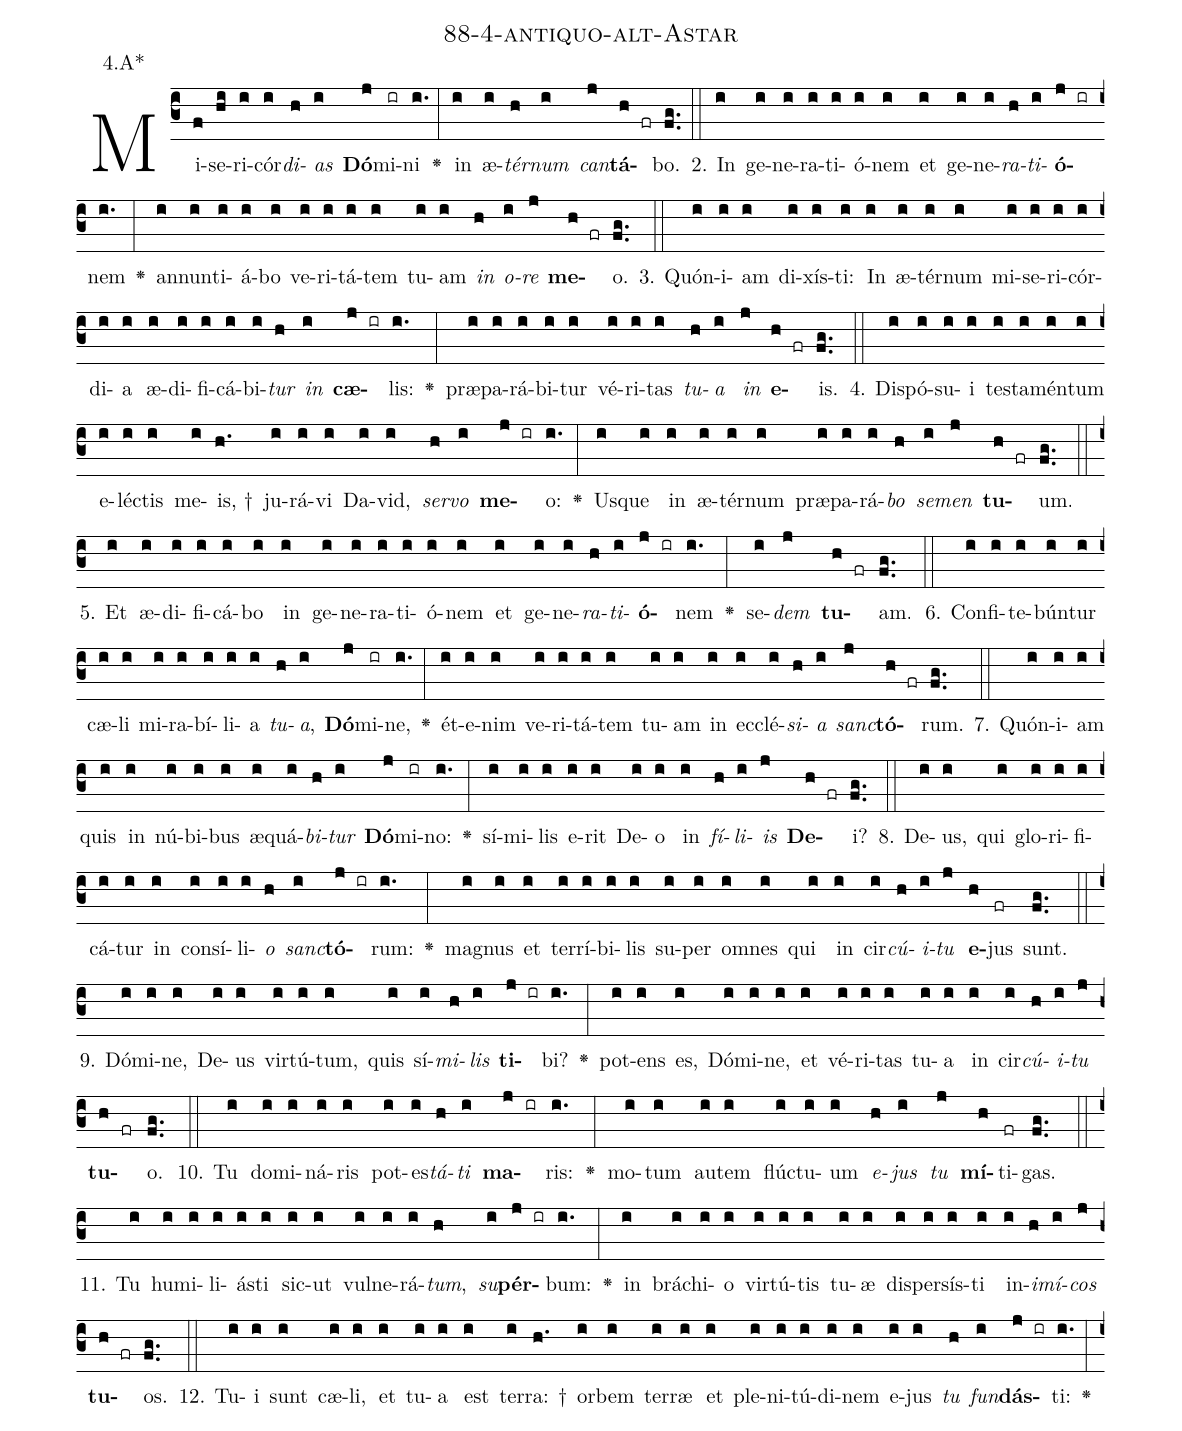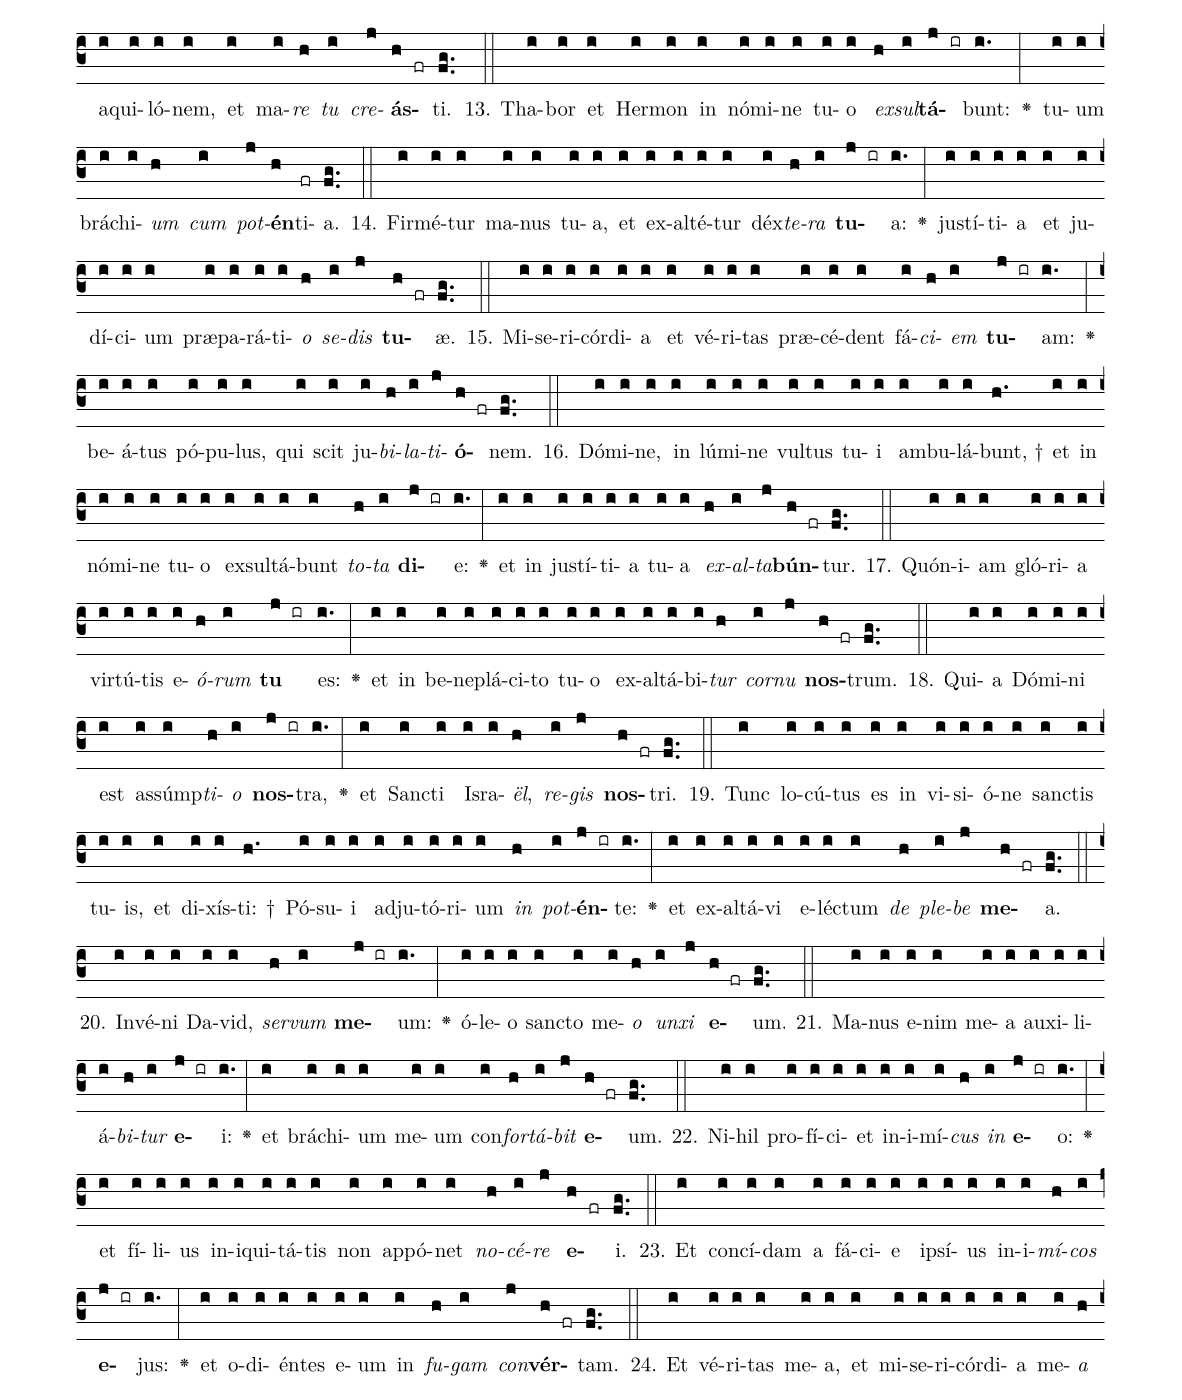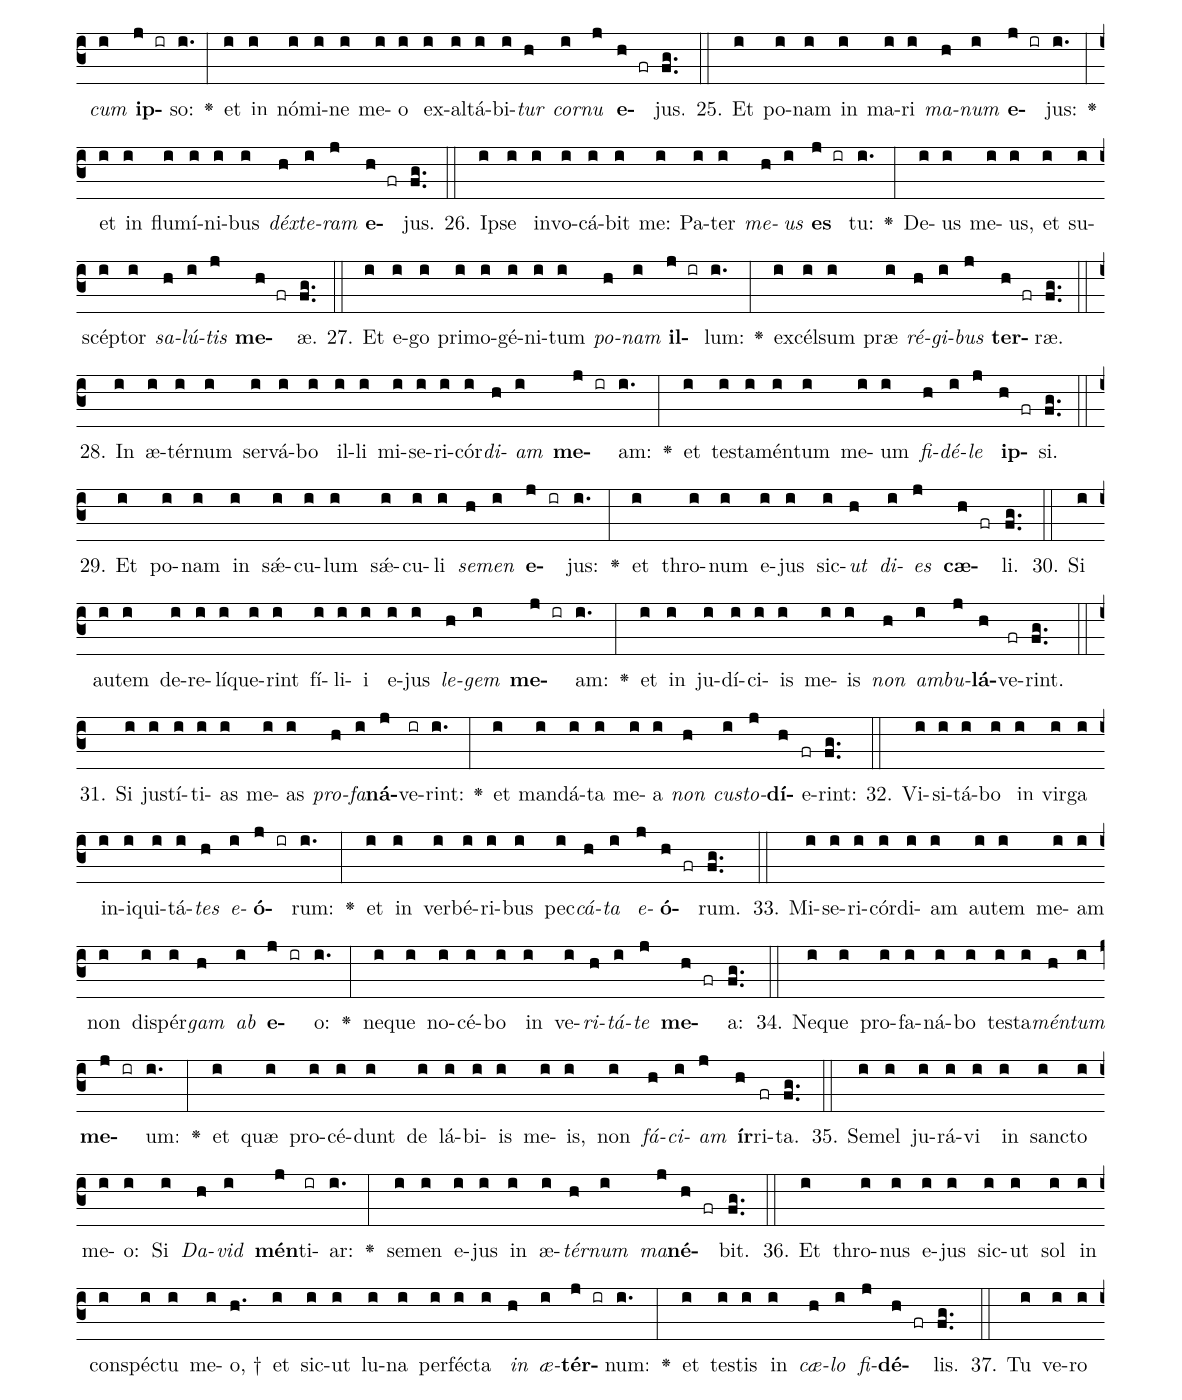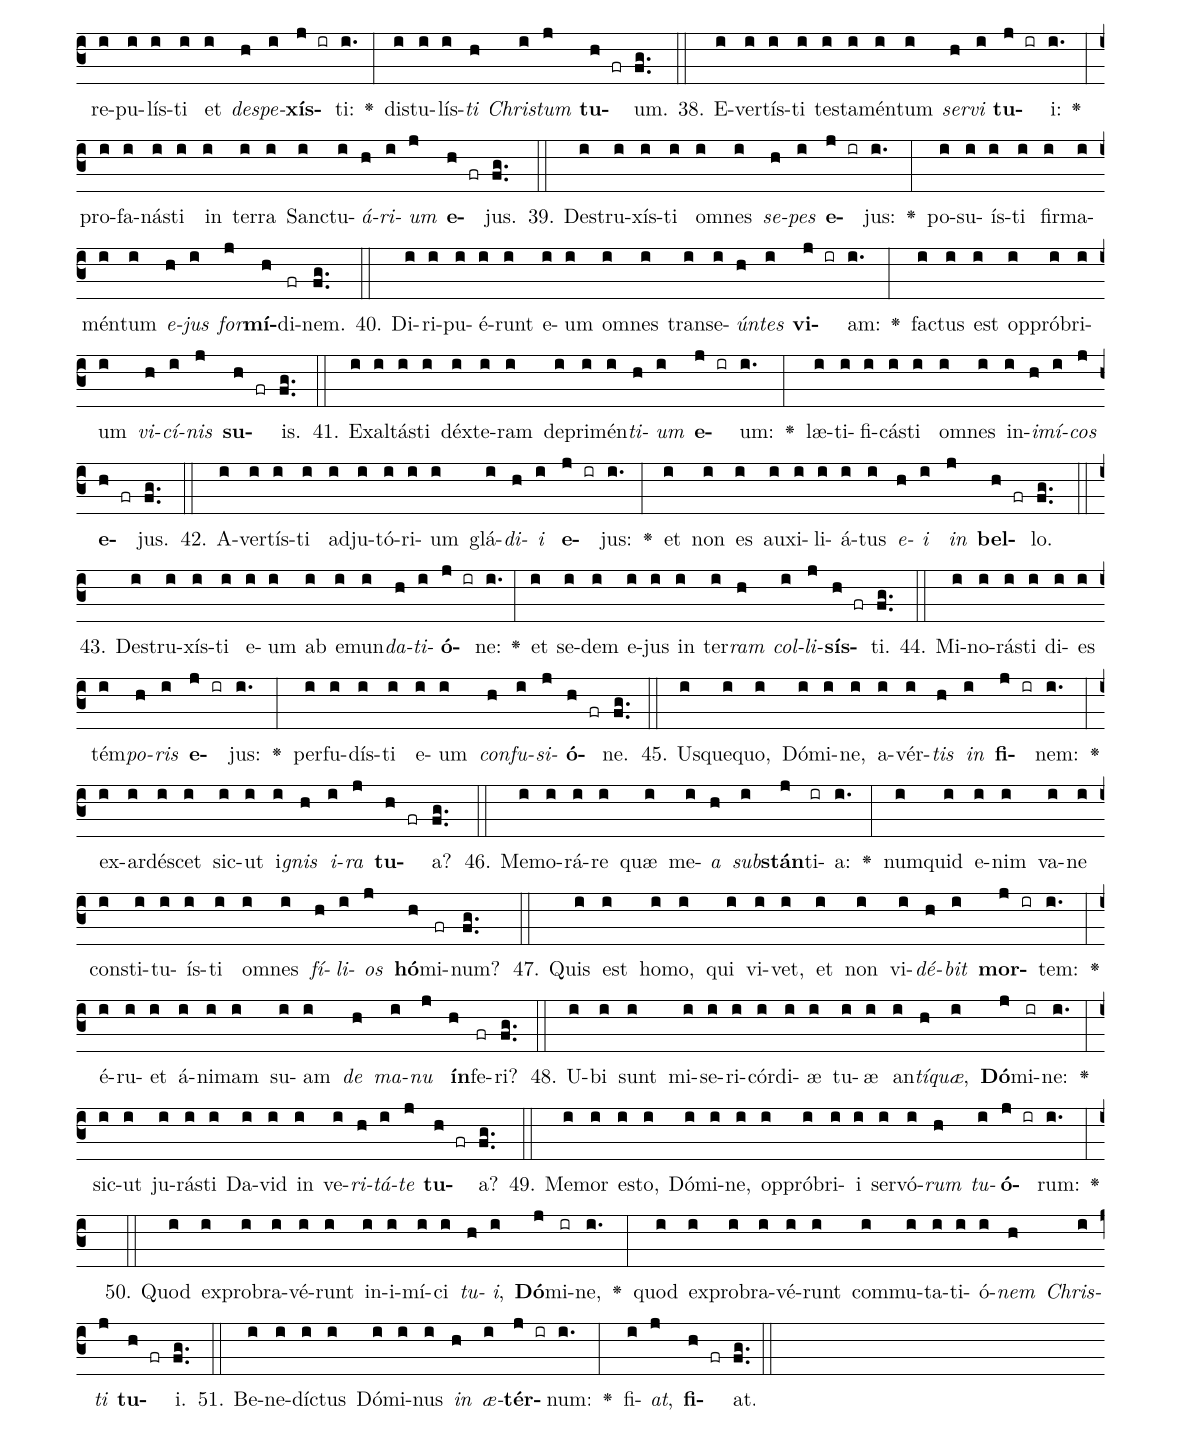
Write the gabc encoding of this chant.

name: 88-4-antiquo-alt-Astar;
annotation: 4.A*;
%%
(c3)Mi(f)se(hi)ri(i)cór(i)<i>di</i>(h)<i>as</i>(i) <b>Dó</b>(j)mi(ir)ni(i.) <v>\greheightstar</v>(:) in(i) æ(i)<i>tér</i>(h)<i>num</i>(i) <i>can</i>(j)<b>tá</b>(h fr)bo.(fg..) (::)
2. In(i) ge(i)ne(i)ra(i)ti(i)ó(i)nem(i) et(i) ge(i)ne(i)<i>ra</i>(h)<i>ti</i>(i)<b>ó</b>(j ir)nem(i.) <v>\greheightstar</v>(:) an(i)nun(i)ti(i)á(i)bo(i) ve(i)ri(i)tá(i)tem(i) tu(i)am(i) <i>in</i>(h) <i>o</i>(i)<i>re</i>(j) <b>me</b>(h fr)o.(fg..) (::)
3. Quón(i)i(i)am(i) di(i)xís(i)ti:(i) In(i) æ(i)tér(i)num(i) mi(i)se(i)ri(i)cór(i)di(i)a(i) æ(i)di(i)fi(i)cá(i)bi(i)<i>tur</i>(h) <i>in</i>(i) <b>cæ</b>(j ir)lis:(i.) <v>\greheightstar</v>(:) præ(i)pa(i)rá(i)bi(i)tur(i) vé(i)ri(i)tas(i) <i>tu</i>(h)<i>a</i>(i) <i>in</i>(j) <b>e</b>(h fr)is.(fg..) (::)
4. Dis(i)pó(i)su(i)i(i) tes(i)ta(i)mén(i)tum(i) e(i)léc(i)tis(i) me(i)is, †(h.) ju(i)rá(i)vi(i) Da(i)vid,(i) <i>ser</i>(h)<i>vo</i>(i) <b>me</b>(j ir)o:(i.) <v>\greheightstar</v>(:) Us(i)que(i) in(i) æ(i)tér(i)num(i) præ(i)pa(i)rá(i)<i>bo</i>(h) <i>se</i>(i)<i>men</i>(j) <b>tu</b>(h fr)um.(fg..) (::)
5. Et(i) æ(i)di(i)fi(i)cá(i)bo(i) in(i) ge(i)ne(i)ra(i)ti(i)ó(i)nem(i) et(i) ge(i)ne(i)<i>ra</i>(h)<i>ti</i>(i)<b>ó</b>(j ir)nem(i.) <v>\greheightstar</v>(:) se(i)<i>dem</i>(j) <b>tu</b>(h fr)am.(fg..) (::)
6. Con(i)fi(i)te(i)bún(i)tur(i) cæ(i)li(i) mi(i)ra(i)bí(i)li(i)a(i) <i>tu</i>(h)<i>a</i>,(i) <b>Dó</b>(j)mi(ir)ne,(i.) <v>\greheightstar</v>(:) ét(i)e(i)nim(i) ve(i)ri(i)tá(i)tem(i) tu(i)am(i) in(i) ec(i)clé(i)<i>si</i>(h)<i>a</i>(i) <i>sanc</i>(j)<b>tó</b>(h fr)rum.(fg..) (::)
7. Quón(i)i(i)am(i) quis(i) in(i) nú(i)bi(i)bus(i) æ(i)quá(i)<i>bi</i>(h)<i>tur</i>(i) <b>Dó</b>(j)mi(ir)no:(i.) <v>\greheightstar</v>(:) sí(i)mi(i)lis(i) e(i)rit(i) De(i)o(i) in(i) <i>fí</i>(h)<i>li</i>(i)<i>is</i>(j) <b>De</b>(h fr)i?(fg..) (::)
8. De(i)us,(i) qui(i) glo(i)ri(i)fi(i)cá(i)tur(i) in(i) con(i)sí(i)li(i)<i>o</i>(h) <i>sanc</i>(i)<b>tó</b>(j ir)rum:(i.) <v>\greheightstar</v>(:) ma(i)gnus(i) et(i) ter(i)rí(i)bi(i)lis(i) su(i)per(i) om(i)nes(i) qui(i) in(i) cir(i)<i>cú</i>(h)<i>i</i>(i)<i>tu</i>(j) <b>e</b>(h)jus(fr) sunt.(fg..) (::)
9. Dó(i)mi(i)ne,(i) De(i)us(i) vir(i)tú(i)tum,(i) quis(i) sí(i)<i>mi</i>(h)<i>lis</i>(i) <b>ti</b>(j ir)bi?(i.) <v>\greheightstar</v>(:) pot(i)ens(i) es,(i) Dó(i)mi(i)ne,(i) et(i) vé(i)ri(i)tas(i) tu(i)a(i) in(i) cir(i)<i>cú</i>(h)<i>i</i>(i)<i>tu</i>(j) <b>tu</b>(h fr)o.(fg..) (::)
10. Tu(i) do(i)mi(i)ná(i)ris(i) pot(i)es(i)<i>tá</i>(h)<i>ti</i>(i) <b>ma</b>(j ir)ris:(i.) <v>\greheightstar</v>(:) mo(i)tum(i) au(i)tem(i) flúc(i)tu(i)um(i) <i>e</i>(h)<i>jus</i>(i) <i>tu</i>(j) <b>mí</b>(h)ti(fr)gas.(fg..) (::)
11. Tu(i) hu(i)mi(i)li(i)ás(i)ti(i) sic(i)ut(i) vul(i)ne(i)rá(i)<i>tum</i>,(h) <i>su</i>(i)<b>pér</b>(j ir)bum:(i.) <v>\greheightstar</v>(:) in(i) brá(i)chi(i)o(i) vir(i)tú(i)tis(i) tu(i)æ(i) di(i)sper(i)sís(i)ti(i) in(i)<i>i</i>(h)<i>mí</i>(i)<i>cos</i>(j) <b>tu</b>(h fr)os.(fg..) (::)
12. Tu(i)i(i) sunt(i) cæ(i)li,(i) et(i) tu(i)a(i) est(i) ter(i)ra: †(h.) or(i)bem(i) ter(i)ræ(i) et(i) ple(i)ni(i)tú(i)di(i)nem(i) e(i)jus(i) <i>tu</i>(h) <i>fun</i>(i)<b>dás</b>(j ir)ti:(i.) <v>\greheightstar</v>(:) a(i)qui(i)ló(i)nem,(i) et(i) ma(i)<i>re</i>(h) <i>tu</i>(i) <i>cre</i>(j)<b>ás</b>(h fr)ti.(fg..) (::)
13. Tha(i)bor(i) et(i) Her(i)mon(i) in(i) nó(i)mi(i)ne(i) tu(i)o(i) <i>ex</i>(h)<i>sul</i>(i)<b>tá</b>(j ir)bunt:(i.) <v>\greheightstar</v>(:) tu(i)um(i) brá(i)chi(i)<i>um</i>(h) <i>cum</i>(i) <i>pot</i>(j)<b>én</b>(h)ti(fr)a.(fg..) (::)
14. Fir(i)mé(i)tur(i) ma(i)nus(i) tu(i)a,(i) et(i) ex(i)al(i)té(i)tur(i) déx(i)<i>te</i>(h)<i>ra</i>(i) <b>tu</b>(j ir)a:(i.) <v>\greheightstar</v>(:) jus(i)tí(i)ti(i)a(i) et(i) ju(i)dí(i)ci(i)um(i) præ(i)pa(i)rá(i)ti(i)<i>o</i>(h) <i>se</i>(i)<i>dis</i>(j) <b>tu</b>(h fr)æ.(fg..) (::)
15. Mi(i)se(i)ri(i)cór(i)di(i)a(i) et(i) vé(i)ri(i)tas(i) præ(i)cé(i)dent(i) fá(i)<i>ci</i>(h)<i>em</i>(i) <b>tu</b>(j ir)am:(i.) <v>\greheightstar</v>(:) be(i)á(i)tus(i) pó(i)pu(i)lus,(i) qui(i) scit(i) ju(i)<i>bi</i>(h)<i>la</i>(i)<i>ti</i>(j)<b>ó</b>(h fr)nem.(fg..) (::)
16. Dó(i)mi(i)ne,(i) in(i) lú(i)mi(i)ne(i) vul(i)tus(i) tu(i)i(i) am(i)bu(i)lá(i)bunt, †(h.) et(i) in(i) nó(i)mi(i)ne(i) tu(i)o(i) ex(i)sul(i)tá(i)bunt(i) <i>to</i>(h)<i>ta</i>(i) <b>di</b>(j ir)e:(i.) <v>\greheightstar</v>(:) et(i) in(i) jus(i)tí(i)ti(i)a(i) tu(i)a(i) <i>ex</i>(h)<i>al</i>(i)<i>ta</i>(j)<b>bún</b>(h fr)tur.(fg..) (::)
17. Quón(i)i(i)am(i) gló(i)ri(i)a(i) vir(i)tú(i)tis(i) e(i)<i>ó</i>(h)<i>rum</i>(i) <b>tu</b>(j ir) es:(i.) <v>\greheightstar</v>(:) et(i) in(i) be(i)ne(i)plá(i)ci(i)to(i) tu(i)o(i) ex(i)al(i)tá(i)bi(i)<i>tur</i>(h) <i>cor</i>(i)<i>nu</i>(j) <b>nos</b>(h fr)trum.(fg..) (::)
18. Qui(i)a(i) Dó(i)mi(i)ni(i) est(i) as(i)súmp(i)<i>ti</i>(h)<i>o</i>(i) <b>nos</b>(j ir)tra,(i.) <v>\greheightstar</v>(:) et(i) Sanc(i)ti(i) Is(i)ra(i)<i>ël</i>,(h) <i>re</i>(i)<i>gis</i>(j) <b>nos</b>(h fr)tri.(fg..) (::)
19. Tunc(i) lo(i)cú(i)tus(i) es(i) in(i) vi(i)si(i)ó(i)ne(i) sanc(i)tis(i) tu(i)is,(i) et(i) di(i)xís(i)ti: †(h.) Pó(i)su(i)i(i) ad(i)ju(i)tó(i)ri(i)um(i) <i>in</i>(h) <i>pot</i>(i)<b>én</b>(j ir)te:(i.) <v>\greheightstar</v>(:) et(i) ex(i)al(i)tá(i)vi(i) e(i)léc(i)tum(i) <i>de</i>(h) <i>ple</i>(i)<i>be</i>(j) <b>me</b>(h fr)a.(fg..) (::)
20. In(i)vé(i)ni(i) Da(i)vid,(i) <i>ser</i>(h)<i>vum</i>(i) <b>me</b>(j ir)um:(i.) <v>\greheightstar</v>(:) ó(i)le(i)o(i) sanc(i)to(i) me(i)<i>o</i>(h) <i>un</i>(i)<i>xi</i>(j) <b>e</b>(h fr)um.(fg..) (::)
21. Ma(i)nus(i) e(i)nim(i) me(i)a(i) au(i)xi(i)li(i)á(i)<i>bi</i>(h)<i>tur</i>(i) <b>e</b>(j ir)i:(i.) <v>\greheightstar</v>(:) et(i) brá(i)chi(i)um(i) me(i)um(i) con(i)<i>for</i>(h)<i>tá</i>(i)<i>bit</i>(j) <b>e</b>(h fr)um.(fg..) (::)
22. Ni(i)hil(i) pro(i)fí(i)ci(i)et(i) in(i)i(i)mí(i)<i>cus</i>(h) <i>in</i>(i) <b>e</b>(j ir)o:(i.) <v>\greheightstar</v>(:) et(i) fí(i)li(i)us(i) in(i)i(i)qui(i)tá(i)tis(i) non(i) ap(i)pó(i)net(i) <i>no</i>(h)<i>cé</i>(i)<i>re</i>(j) <b>e</b>(h fr)i.(fg..) (::)
23. Et(i) con(i)cí(i)dam(i) a(i) fá(i)ci(i)e(i) ip(i)sí(i)us(i) in(i)i(i)<i>mí</i>(h)<i>cos</i>(i) <b>e</b>(j ir)jus:(i.) <v>\greheightstar</v>(:) et(i) o(i)di(i)én(i)tes(i) e(i)um(i) in(i) <i>fu</i>(h)<i>gam</i>(i) <i>con</i>(j)<b>vér</b>(h fr)tam.(fg..) (::)
24. Et(i) vé(i)ri(i)tas(i) me(i)a,(i) et(i) mi(i)se(i)ri(i)cór(i)di(i)a(i) me(i)<i>a</i>(h) <i>cum</i>(i) <b>ip</b>(j ir)so:(i.) <v>\greheightstar</v>(:) et(i) in(i) nó(i)mi(i)ne(i) me(i)o(i) ex(i)al(i)tá(i)bi(i)<i>tur</i>(h) <i>cor</i>(i)<i>nu</i>(j) <b>e</b>(h fr)jus.(fg..) (::)
25. Et(i) po(i)nam(i) in(i) ma(i)ri(i) <i>ma</i>(h)<i>num</i>(i) <b>e</b>(j ir)jus:(i.) <v>\greheightstar</v>(:) et(i) in(i) flu(i)mí(i)ni(i)bus(i) <i>déx</i>(h)<i>te</i>(i)<i>ram</i>(j) <b>e</b>(h fr)jus.(fg..) (::)
26. Ip(i)se(i) in(i)vo(i)cá(i)bit(i) me:(i) Pa(i)ter(i) <i>me</i>(h)<i>us</i>(i) <b>es</b>(j ir) tu:(i.) <v>\greheightstar</v>(:) De(i)us(i) me(i)us,(i) et(i) su(i)scép(i)tor(i) <i>sa</i>(h)<i>lú</i>(i)<i>tis</i>(j) <b>me</b>(h fr)æ.(fg..) (::)
27. Et(i) e(i)go(i) pri(i)mo(i)gé(i)ni(i)tum(i) <i>po</i>(h)<i>nam</i>(i) <b>il</b>(j ir)lum:(i.) <v>\greheightstar</v>(:) ex(i)cél(i)sum(i) præ(i) <i>ré</i>(h)<i>gi</i>(i)<i>bus</i>(j) <b>ter</b>(h fr)ræ.(fg..) (::)
28. In(i) æ(i)tér(i)num(i) ser(i)vá(i)bo(i) il(i)li(i) mi(i)se(i)ri(i)cór(i)<i>di</i>(h)<i>am</i>(i) <b>me</b>(j ir)am:(i.) <v>\greheightstar</v>(:) et(i) tes(i)ta(i)mén(i)tum(i) me(i)um(i) <i>fi</i>(h)<i>dé</i>(i)<i>le</i>(j) <b>ip</b>(h fr)si.(fg..) (::)
29. Et(i) po(i)nam(i) in(i) sǽ(i)cu(i)lum(i) sǽ(i)cu(i)li(i) <i>se</i>(h)<i>men</i>(i) <b>e</b>(j ir)jus:(i.) <v>\greheightstar</v>(:) et(i) thro(i)num(i) e(i)jus(i) sic(i)<i>ut</i>(h) <i>di</i>(i)<i>es</i>(j) <b>cæ</b>(h fr)li.(fg..) (::)
30. Si(i) au(i)tem(i) de(i)re(i)lí(i)que(i)rint(i) fí(i)li(i)i(i) e(i)jus(i) <i>le</i>(h)<i>gem</i>(i) <b>me</b>(j ir)am:(i.) <v>\greheightstar</v>(:) et(i) in(i) ju(i)dí(i)ci(i)is(i) me(i)is(i) <i>non</i>(h) <i>am</i>(i)<i>bu</i>(j)<b>lá</b>(h)ve(fr)rint.(fg..) (::)
31. Si(i) jus(i)tí(i)ti(i)as(i) me(i)as(i) <i>pro</i>(h)<i>fa</i>(i)<b>ná</b>(j)ve(ir)rint:(i.) <v>\greheightstar</v>(:) et(i) man(i)dá(i)ta(i) me(i)a(i) <i>non</i>(h) <i>cus</i>(i)<i>to</i>(j)<b>dí</b>(h)e(fr)rint:(fg..) (::)
32. Vi(i)si(i)tá(i)bo(i) in(i) vir(i)ga(i) in(i)i(i)qui(i)tá(i)<i>tes</i>(h) <i>e</i>(i)<b>ó</b>(j ir)rum:(i.) <v>\greheightstar</v>(:) et(i) in(i) ver(i)bé(i)ri(i)bus(i) pec(i)<i>cá</i>(h)<i>ta</i>(i) <i>e</i>(j)<b>ó</b>(h fr)rum.(fg..) (::)
33. Mi(i)se(i)ri(i)cór(i)di(i)am(i) au(i)tem(i) me(i)am(i) non(i) di(i)spér(i)<i>gam</i>(h) <i>ab</i>(i) <b>e</b>(j ir)o:(i.) <v>\greheightstar</v>(:) ne(i)que(i) no(i)cé(i)bo(i) in(i) ve(i)<i>ri</i>(h)<i>tá</i>(i)<i>te</i>(j) <b>me</b>(h fr)a:(fg..) (::)
34. Ne(i)que(i) pro(i)fa(i)ná(i)bo(i) tes(i)ta(i)<i>mén</i>(h)<i>tum</i>(i) <b>me</b>(j ir)um:(i.) <v>\greheightstar</v>(:) et(i) quæ(i) pro(i)cé(i)dunt(i) de(i) lá(i)bi(i)is(i) me(i)is,(i) non(i) <i>fá</i>(h)<i>ci</i>(i)<i>am</i>(j) <b>ír</b>(h)ri(fr)ta.(fg..) (::)
35. Se(i)mel(i) ju(i)rá(i)vi(i) in(i) sanc(i)to(i) me(i)o:(i) Si(i) <i>Da</i>(h)<i>vid</i>(i) <b>mén</b>(j)ti(ir)ar:(i.) <v>\greheightstar</v>(:) se(i)men(i) e(i)jus(i) in(i) æ(i)<i>tér</i>(h)<i>num</i>(i) <i>ma</i>(j)<b>né</b>(h fr)bit.(fg..) (::)
36. Et(i) thro(i)nus(i) e(i)jus(i) sic(i)ut(i) sol(i) in(i) con(i)spéc(i)tu(i) me(i)o, †(h.) et(i) sic(i)ut(i) lu(i)na(i) per(i)féc(i)ta(i) <i>in</i>(h) <i>æ</i>(i)<b>tér</b>(j ir)num:(i.) <v>\greheightstar</v>(:) et(i) tes(i)tis(i) in(i) <i>cæ</i>(h)<i>lo</i>(i) <i>fi</i>(j)<b>dé</b>(h fr)lis.(fg..) (::)
37. Tu(i) ve(i)ro(i) re(i)pu(i)lís(i)ti(i) et(i) <i>de</i>(h)<i>spe</i>(i)<b>xís</b>(j ir)ti:(i.) <v>\greheightstar</v>(:) dis(i)tu(i)lís(i)<i>ti</i>(h) <i>Chris</i>(i)<i>tum</i>(j) <b>tu</b>(h fr)um.(fg..) (::)
38. E(i)ver(i)tís(i)ti(i) tes(i)ta(i)mén(i)tum(i) <i>ser</i>(h)<i>vi</i>(i) <b>tu</b>(j ir)i:(i.) <v>\greheightstar</v>(:) pro(i)fa(i)nás(i)ti(i) in(i) ter(i)ra(i) Sanc(i)tu(i)<i>á</i>(h)<i>ri</i>(i)<i>um</i>(j) <b>e</b>(h fr)jus.(fg..) (::)
39. De(i)stru(i)xís(i)ti(i) om(i)nes(i) <i>se</i>(h)<i>pes</i>(i) <b>e</b>(j ir)jus:(i.) <v>\greheightstar</v>(:) po(i)su(i)ís(i)ti(i) fir(i)ma(i)mén(i)tum(i) <i>e</i>(h)<i>jus</i>(i) <i>for</i>(j)<b>mí</b>(h)di(fr)nem.(fg..) (::)
40. Di(i)ri(i)pu(i)é(i)runt(i) e(i)um(i) om(i)nes(i) trans(i)e(i)<i>ún</i>(h)<i>tes</i>(i) <b>vi</b>(j ir)am:(i.) <v>\greheightstar</v>(:) fac(i)tus(i) est(i) op(i)pró(i)bri(i)um(i) <i>vi</i>(h)<i>cí</i>(i)<i>nis</i>(j) <b>su</b>(h fr)is.(fg..) (::)
41. Ex(i)al(i)tás(i)ti(i) déx(i)te(i)ram(i) de(i)pri(i)mén(i)<i>ti</i>(h)<i>um</i>(i) <b>e</b>(j ir)um:(i.) <v>\greheightstar</v>(:) læ(i)ti(i)fi(i)cás(i)ti(i) om(i)nes(i) in(i)<i>i</i>(h)<i>mí</i>(i)<i>cos</i>(j) <b>e</b>(h fr)jus.(fg..) (::)
42. A(i)ver(i)tís(i)ti(i) ad(i)ju(i)tó(i)ri(i)um(i) glá(i)<i>di</i>(h)<i>i</i>(i) <b>e</b>(j ir)jus:(i.) <v>\greheightstar</v>(:) et(i) non(i) es(i) au(i)xi(i)li(i)á(i)tus(i) <i>e</i>(h)<i>i</i>(i) <i>in</i>(j) <b>bel</b>(h fr)lo.(fg..) (::)
43. De(i)stru(i)xís(i)ti(i) e(i)um(i) ab(i) e(i)mun(i)<i>da</i>(h)<i>ti</i>(i)<b>ó</b>(j ir)ne:(i.) <v>\greheightstar</v>(:) et(i) se(i)dem(i) e(i)jus(i) in(i) ter(i)<i>ram</i>(h) <i>col</i>(i)<i>li</i>(j)<b>sís</b>(h fr)ti.(fg..) (::)
44. Mi(i)no(i)rás(i)ti(i) di(i)es(i) tém(i)<i>po</i>(h)<i>ris</i>(i) <b>e</b>(j ir)jus:(i.) <v>\greheightstar</v>(:) per(i)fu(i)dís(i)ti(i) e(i)um(i) <i>con</i>(h)<i>fu</i>(i)<i>si</i>(j)<b>ó</b>(h fr)ne.(fg..) (::)
45. Us(i)que(i)quo,(i) Dó(i)mi(i)ne,(i) a(i)vér(i)<i>tis</i>(h) <i>in</i>(i) <b>fi</b>(j ir)nem:(i.) <v>\greheightstar</v>(:) ex(i)ar(i)dé(i)scet(i) sic(i)ut(i) i(i)<i>gnis</i>(h) <i>i</i>(i)<i>ra</i>(j) <b>tu</b>(h fr)a?(fg..) (::)
46. Me(i)mo(i)rá(i)re(i) quæ(i) me(i)<i>a</i>(h) <i>sub</i>(i)<b>stán</b>(j)ti(ir)a:(i.) <v>\greheightstar</v>(:) num(i)quid(i) e(i)nim(i) va(i)ne(i) con(i)sti(i)tu(i)ís(i)ti(i) om(i)nes(i) <i>fí</i>(h)<i>li</i>(i)<i>os</i>(j) <b>hó</b>(h)mi(fr)num?(fg..) (::)
47. Quis(i) est(i) ho(i)mo,(i) qui(i) vi(i)vet,(i) et(i) non(i) vi(i)<i>dé</i>(h)<i>bit</i>(i) <b>mor</b>(j ir)tem:(i.) <v>\greheightstar</v>(:) é(i)ru(i)et(i) á(i)ni(i)mam(i) su(i)am(i) <i>de</i>(h) <i>ma</i>(i)<i>nu</i>(j) <b>ín</b>(h)fe(fr)ri?(fg..) (::)
48. U(i)bi(i) sunt(i) mi(i)se(i)ri(i)cór(i)di(i)æ(i) tu(i)æ(i) an(i)<i>tí</i>(h)<i>quæ</i>,(i) <b>Dó</b>(j)mi(ir)ne:(i.) <v>\greheightstar</v>(:) sic(i)ut(i) ju(i)rás(i)ti(i) Da(i)vid(i) in(i) ve(i)<i>ri</i>(h)<i>tá</i>(i)<i>te</i>(j) <b>tu</b>(h fr)a?(fg..) (::)
49. Me(i)mor(i) es(i)to,(i) Dó(i)mi(i)ne,(i) op(i)pró(i)bri(i)i(i) ser(i)vó(i)<i>rum</i>(h) <i>tu</i>(i)<b>ó</b>(j ir)rum:(i.) <v>\greheightstar</v>(:)  (::)
50. Quod(i) ex(i)pro(i)bra(i)vé(i)runt(i) in(i)i(i)mí(i)ci(i) <i>tu</i>(h)<i>i</i>,(i) <b>Dó</b>(j)mi(ir)ne,(i.) <v>\greheightstar</v>(:) quod(i) ex(i)pro(i)bra(i)vé(i)runt(i) com(i)mu(i)ta(i)ti(i)ó(i)<i>nem</i>(h) <i>Chris</i>(i)<i>ti</i>(j) <b>tu</b>(h fr)i.(fg..) (::)
51. Be(i)ne(i)díc(i)tus(i) Dó(i)mi(i)nus(i) <i>in</i>(h) <i>æ</i>(i)<b>tér</b>(j ir)num:(i.) <v>\greheightstar</v>(:) fi(i)<i>at</i>,(j) <b>fi</b>(h fr)at.(fg..) (::)
